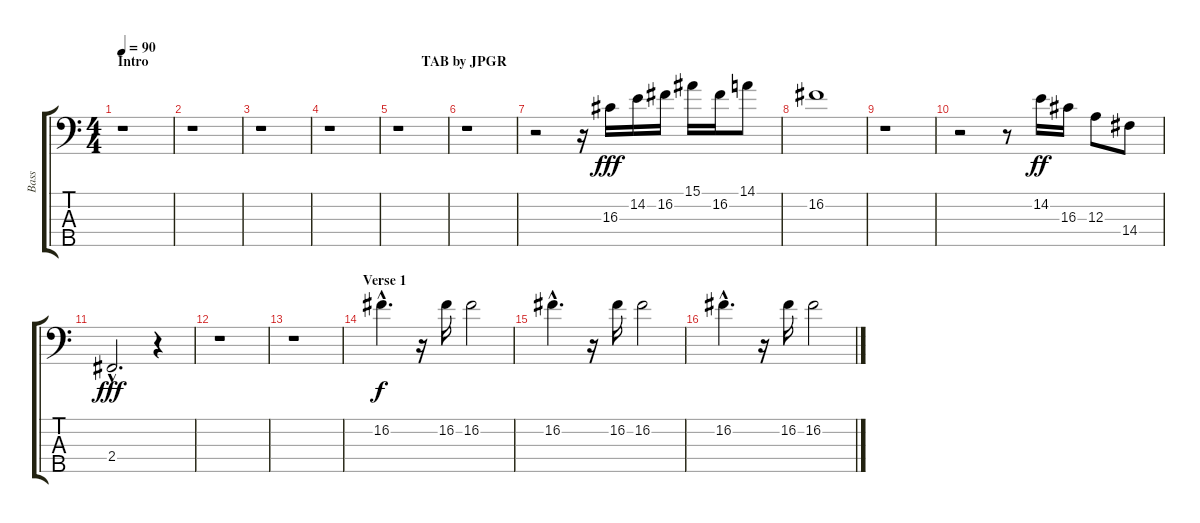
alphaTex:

\track ("Bass" "Bass") {instrument fretlessbass}
\staff {score tabs}
\tuning (G2 D2 A1 E1 B0) {hide}
\ts (4 4)
\section ("" "Intro                                                                              TAB by JPGR")
\tempo 90
\clef f4
\ks c
r.1{dy fff instrument fretlessbass} |
r.1 |
r.1 |
r.1 |
r.1 |
r.1 |
r.2 r.16 16.3.16 14.2.16 16.2.16 15.1.16 16.2.16 14.1.8 |
16.2.1 |
r.1 |
r.2 r.8 14.2.16{dy ff} 16.3.16 12.3.8 14.4.8 |
2.4{hac}.2{d dy fff} r.4 |
r.1 |
r.1 |
\section ("" "Verse 1")
16.2{hac}.4{d dy f} r.16 16.2.16 16.2.2 |
16.2{hac}.4{d} r.16 16.2.16 16.2.2 |
16.2{hac}.4{d} r.16 16.2.16 16.2.2
